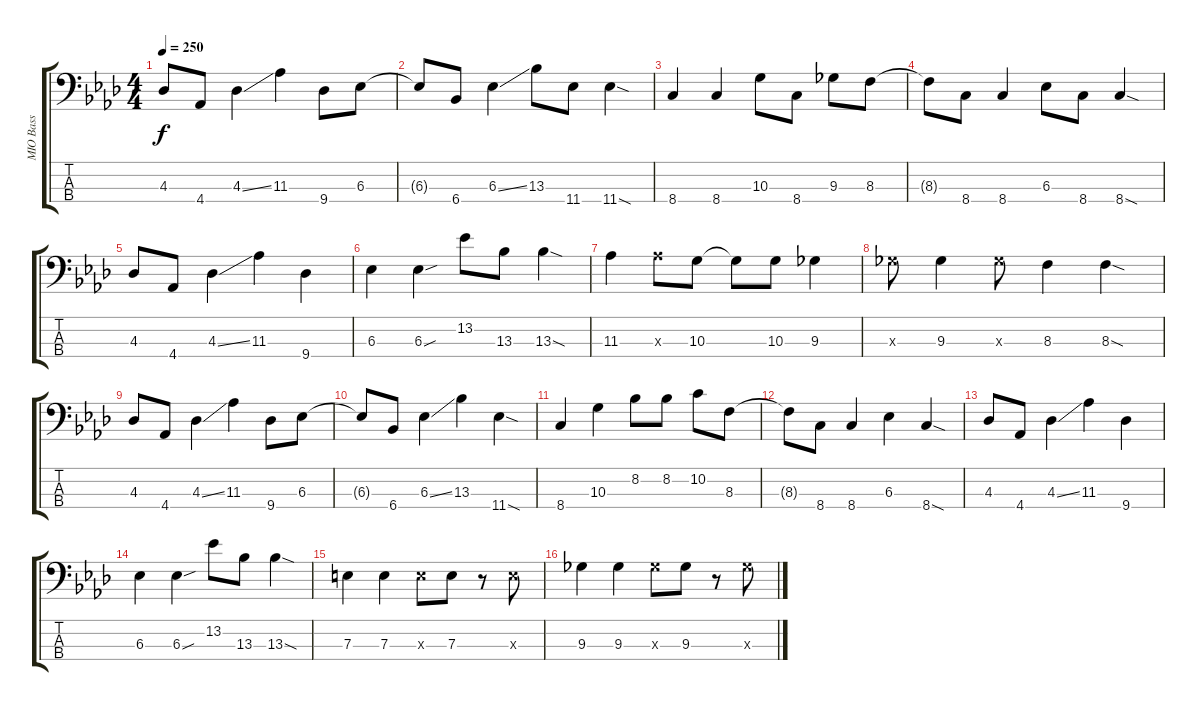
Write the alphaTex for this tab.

\track ("MIO Bass" "MIO Bass") {instrument electricbassfinger}
\staff {score tabs}
\tuning (G2 D2 A1 E1) {hide}
\ts (4 4)
\tempo 250
\clef f4
\ks ab
4.3.8{dy f} 4.4.8 4.3{ss}.4 11.3.4 9.4.8 6.3.8 |
6.3{t}.8 6.4.8 6.3{ss}.4 13.3.8 11.4.8 11.4{sod}.4 |
8.4.4 8.4.4 10.3.8 8.4.8 9.3.8 8.3.8 |
8.3{t}.8 8.4.8 8.4.4 6.3.8 8.4.8 8.4{sod}.4 |
4.3.8 4.4.8 4.3{ss}.4 11.3.4 9.4.4 |
6.3.4 6.3{sou}.4 13.2.8 13.3.8 13.3{sod}.4 |
11.3.4 11.3{x}.8 10.3.8 10.3{t}.8 10.3.8 9.3.4 |
9.3{x}.8 9.3.4 9.3{x}.8 8.3.4 8.3{sod}.4 |
4.3.8 4.4.8 4.3{ss}.4 11.3.4 9.4.8 6.3.8 |
6.3{t}.8 6.4.8 6.3{ss}.4 13.3.4 11.4{sod}.4 |
8.4.4 10.3.4 8.2.8 8.2.8 10.2.8 8.3.8 |
8.3{t}.8 8.4.8 8.4.4 6.3.4 8.4{sod}.4 |
4.3.8 4.4.8 4.3{ss}.4 11.3.4 9.4.4 |
6.3.4 6.3{sou}.4 13.2.8 13.3.8 13.3{sod}.4 |
7.3.4 7.3.4 7.3{x}.8 7.3.8 r.8 7.3{x}.8 |
9.3.4 9.3.4 9.3{x}.8 9.3.8 r.8 9.3{x}.8
